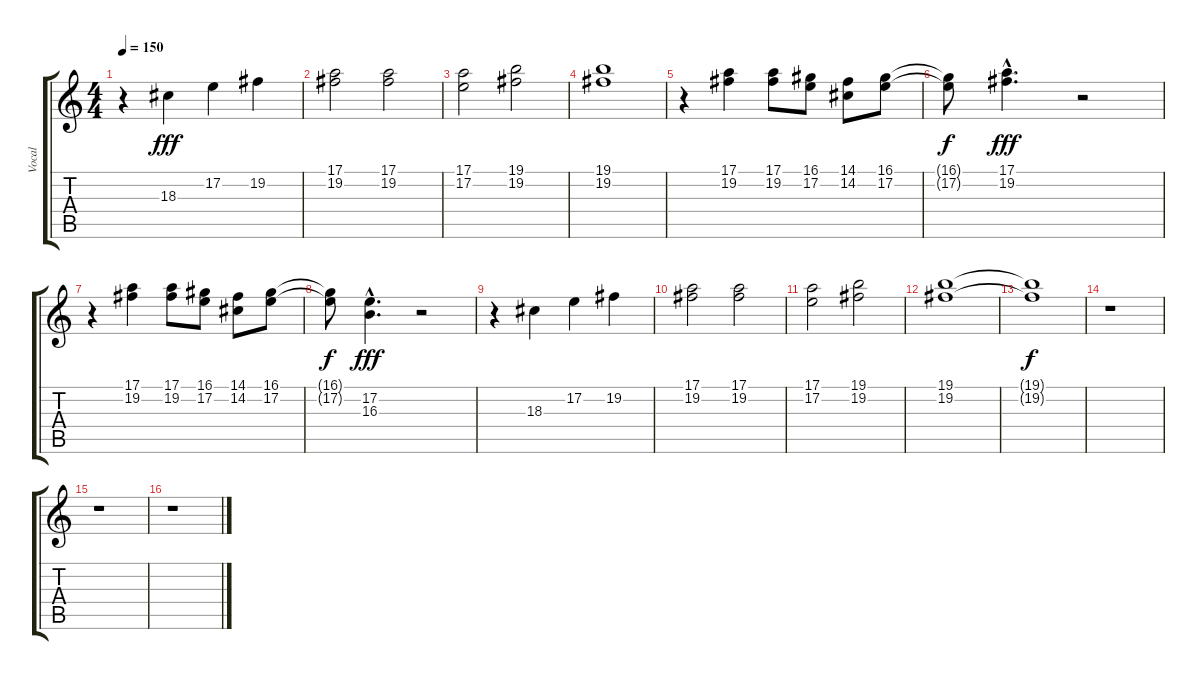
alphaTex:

\track ("Vocal" "Vocal") {instrument altosax}
\staff {score tabs}
\tuning (E4 B3 G3 D3 A2 E2) {hide}
\ts (4 4)
\tempo 150
\clef g2
\ks c
r.4{dy fff} 18.3.4 17.2.4 19.2.4 |
(17.1 19.2).2 (17.1 19.2).2 |
(17.1 17.2).2 (19.1 19.2).2 |
(19.1 19.2).1 |
r.4 (17.1 19.2).4 (17.1 19.2).8 (16.1 17.2).8 (14.1 14.2).8 (16.1 17.2).8 |
(16.1{t} 17.2{t}).8{dy f} (17.1{hac} 19.2{hac}).4{d dy fff} r.2 |
r.4 (17.1 19.2).4 (17.1 19.2).8 (16.1 17.2).8 (14.1 14.2).8 (16.1 17.2).8 |
(16.1{t} 17.2{t}).8{dy f} (17.2{hac} 16.3{hac}).4{d dy fff} r.2 |
r.4 18.3.4 17.2.4 19.2.4 |
(17.1 19.2).2 (17.1 19.2).2 |
(17.1 17.2).2 (19.1 19.2).2 |
(19.1 19.2).1 |
(19.1{t} 19.2{t}).1{dy f} |
r.1 |
r.1 |
r.1
